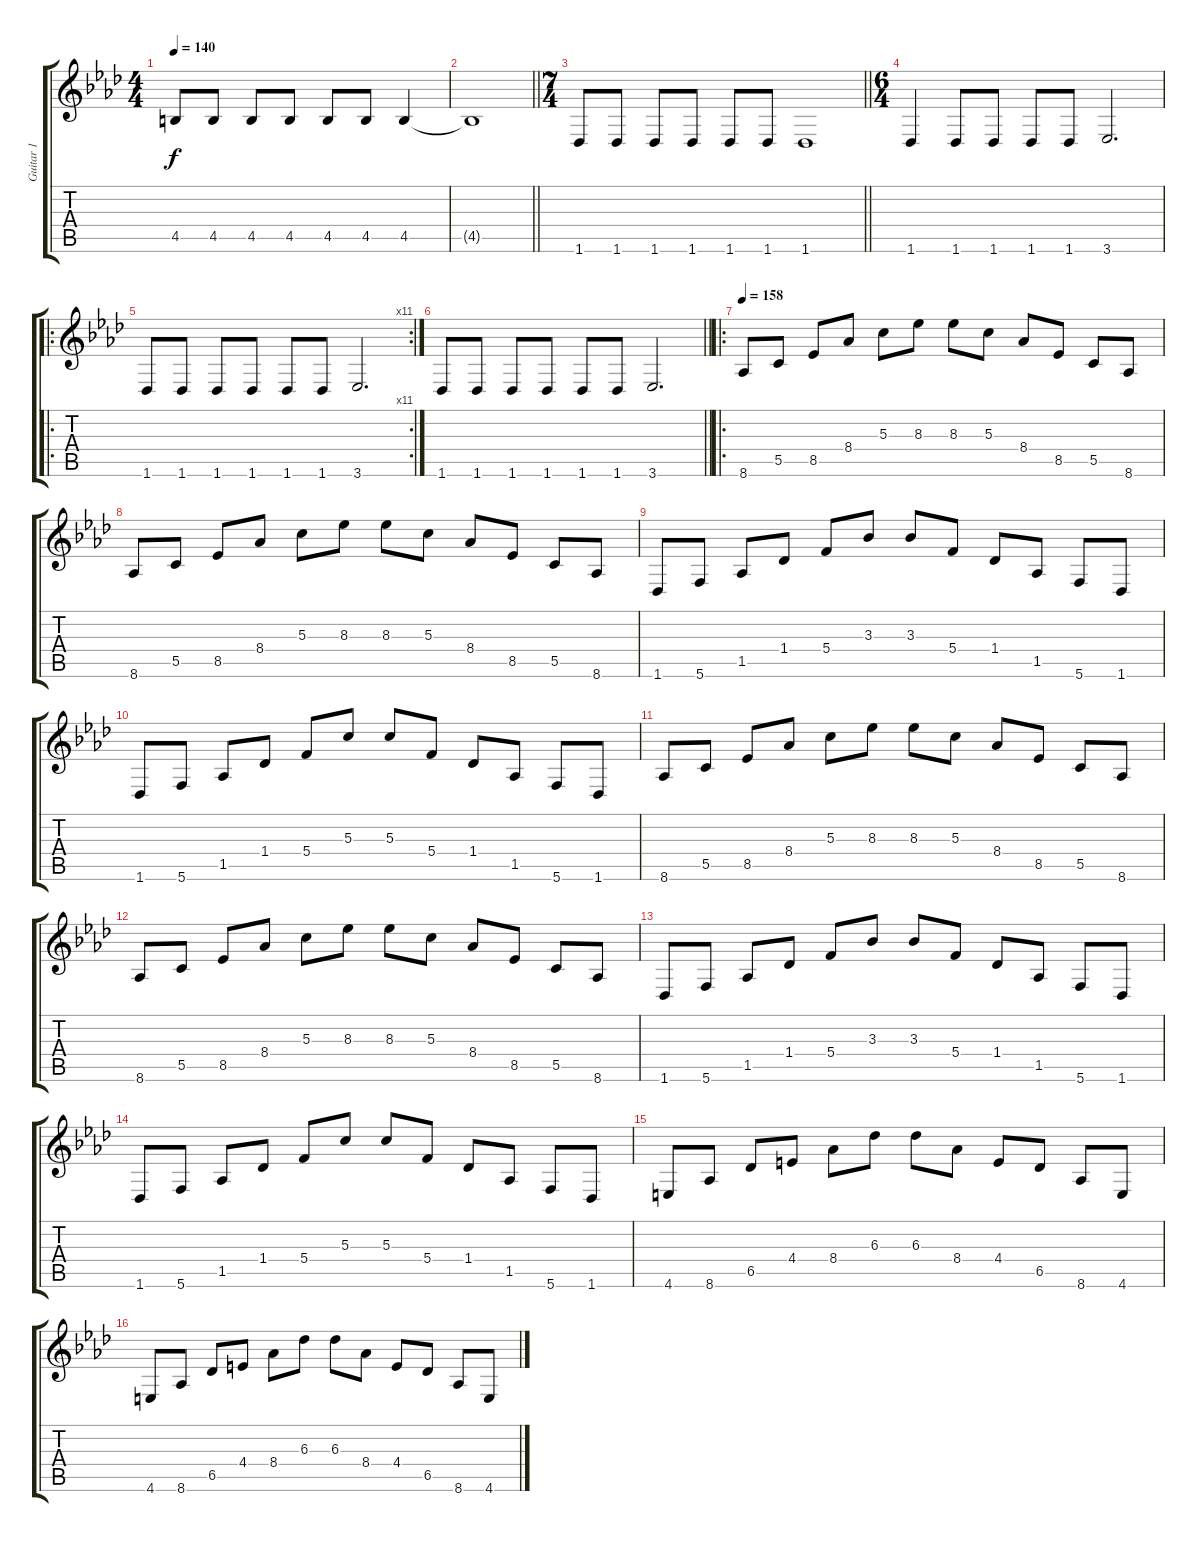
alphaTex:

\track ("Guitar 1" "Guitar 1") {instrument overdrivenguitar}
\staff {score tabs}
\tuning (E4 C4 G3 C3 G2 C2) {hide}
\ts (4 4)
\tempo 140
\clef g2
\ks ab
4.5.8{dy f} 4.5.8 4.5.8 4.5.8 4.5.8 4.5.8 4.5.4 |
\barLineRight lightlight
4.5{t}.1 |
\ts (7 4)
\barLineRight lightlight
1.6.8 1.6.8 1.6.8 1.6.8 1.6.8 1.6.8 1.6.1 |
\ts (6 4)
1.6.4 1.6.8 1.6.8 1.6.8 1.6.8 3.6.2{d} |
\ro
\rc 11
1.6.8 1.6.8 1.6.8 1.6.8 1.6.8 1.6.8 3.6.2{d} |
\barLineRight lightlight
1.6.8 1.6.8 1.6.8 1.6.8 1.6.8 1.6.8 3.6.2{d} |
\ro
\tempo 158
8.6.8 5.5.8 8.5.8 8.4.8 5.3.8 8.3.8 8.3.8 5.3.8 8.4.8 8.5.8 5.5.8 8.6.8 |
8.6.8 5.5.8 8.5.8 8.4.8 5.3.8 8.3.8 8.3.8 5.3.8 8.4.8 8.5.8 5.5.8 8.6.8 |
1.6.8 5.6.8 1.5.8 1.4.8 5.4.8 3.3.8 3.3.8 5.4.8 1.4.8 1.5.8 5.6.8 1.6.8 |
1.6.8 5.6.8 1.5.8 1.4.8 5.4.8 5.3.8 5.3.8 5.4.8 1.4.8 1.5.8 5.6.8 1.6.8 |
8.6.8 5.5.8 8.5.8 8.4.8 5.3.8 8.3.8 8.3.8 5.3.8 8.4.8 8.5.8 5.5.8 8.6.8 |
8.6.8 5.5.8 8.5.8 8.4.8 5.3.8 8.3.8 8.3.8 5.3.8 8.4.8 8.5.8 5.5.8 8.6.8 |
1.6.8 5.6.8 1.5.8 1.4.8 5.4.8 3.3.8 3.3.8 5.4.8 1.4.8 1.5.8 5.6.8 1.6.8 |
1.6.8 5.6.8 1.5.8 1.4.8 5.4.8 5.3.8 5.3.8 5.4.8 1.4.8 1.5.8 5.6.8 1.6.8 |
4.6.8 8.6.8 6.5.8 4.4.8 8.4.8 6.3.8 6.3.8 8.4.8 4.4.8 6.5.8 8.6.8 4.6.8 |
4.6.8 8.6.8 6.5.8 4.4.8 8.4.8 6.3.8 6.3.8 8.4.8 4.4.8 6.5.8 8.6.8 4.6.8
